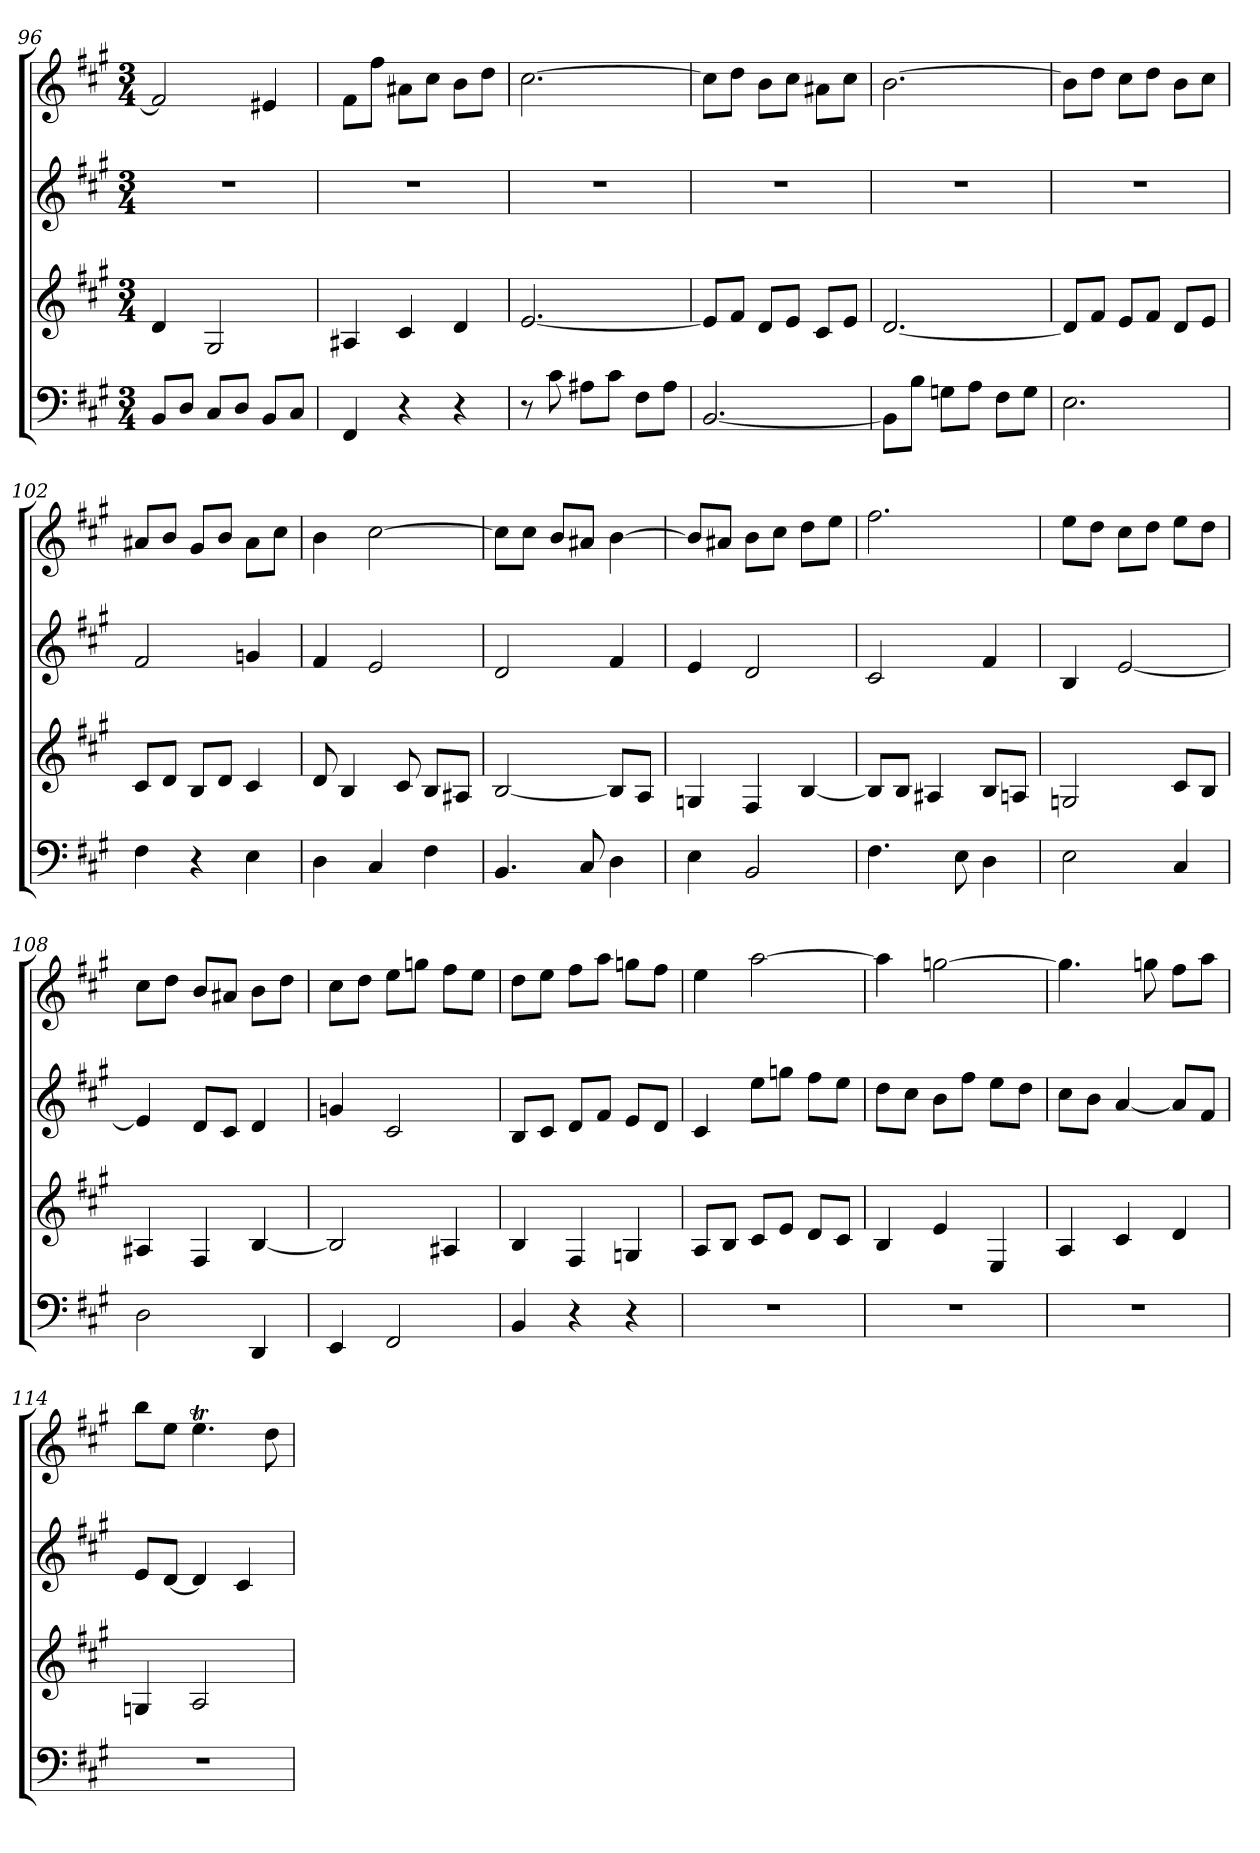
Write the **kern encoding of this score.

**kern	**kern	**kern	**kern
*part4	*part3	*part2	*part1
*staff4	*staff3	*staff2	*staff1
*k[f#c#g#]	*k[f#c#g#]	*k[f#c#g#]	*k[f#c#g#]
*M3/4	*M3/4	*M3/4	*M3/4
=96	=96	=96	=96
8BBL	4d	2.r	2f#]
8DJ	.	.	.
8C#L	2G#	.	.
8DJ	.	.	.
8BBL	.	.	4e#X
8C#J	.	.	.
=97	=97	=97	=97
4FF#	4A#X	2.r	8f#L
.	.	.	8ff#J
4r	4c#	.	8a#XL
.	.	.	8cc#J
4r	4d	.	8bL
.	.	.	8ddJ
=98	=98	=98	=98
8r	[2.e	2.r	[2.cc#
8c#	.	.	.
8A#XL	.	.	.
8c#J	.	.	.
8F#L	.	.	.
8A#J	.	.	.
=99	=99	=99	=99
[2.BB	8eL]	2.r	8cc#L]
.	8f#J	.	8ddJ
.	8dL	.	8bL
.	8eJ	.	8cc#J
.	8c#L	.	8a#XL
.	8eJ	.	8cc#J
=100	=100	=100	=100
8BBL]	[2.d	2.r	[2.b
8BJ	.	.	.
8GnL	.	.	.
8AJ	.	.	.
8F#L	.	.	.
8GJ	.	.	.
=101	=101	=101	=101
2.E	8dL]	2.r	8bL]
.	8f#J	.	8ddJ
.	8eL	.	8cc#L
.	8f#J	.	8ddJ
.	8dL	.	8bL
.	8eJ	.	8cc#J
=102	=102	=102	=102
4F#	8c#L	2f#	8a#XL
.	8dJ	.	8bJ
4r	8BL	.	8g#L
.	8dJ	.	8bJ
4E	4c#	4gn	8a#L
.	.	.	8cc#J
=103	=103	=103	=103
4D	8d	4f#	4b
.	4B	.	.
4C#	.	2e	[2cc#
.	8c#	.	.
4F#	8BL	.	.
.	8A#XJ	.	.
=104	=104	=104	=104
4.BB	[2B	2d	8cc#L]
.	.	.	8cc#J
.	.	.	8bL
8C#	.	.	8a#XJ
4D	8BL]	4f#	[4b
.	8AJ	.	.
=105	=105	=105	=105
4E	4Gn	4e	8bL]
.	.	.	8a#XJ
2BB	4F#	2d	8bL
.	.	.	8cc#J
.	[4B	.	8ddL
.	.	.	8eeJ
=106	=106	=106	=106
4.F#	8BL]	2c#	2.ff#
.	8BJ	.	.
.	4A#X	.	.
8E	.	.	.
4D	8BL	4f#	.
.	8AnJ	.	.
=107	=107	=107	=107
2E	2Gn	4B	8eeL
.	.	.	8ddJ
.	.	[2e	8cc#L
.	.	.	8ddJ
4C#	8c#L	.	8eeL
.	8BJ	.	8ddJ
=108	=108	=108	=108
2D	4A#X	4e]	8cc#L
.	.	.	8ddJ
.	4F#	8dL	8bL
.	.	8c#J	8a#XJ
4DD	[4B	4d	8bL
.	.	.	8ddJ
=109	=109	=109	=109
4EE	2B]	4gn	8cc#L
.	.	.	8ddJ
2FF#	.	2c#	8eeL
.	.	.	8ggnJ
.	4A#X	.	8ff#L
.	.	.	8eeJ
=110	=110	=110	=110
4BB	4B	8BL	8ddL
.	.	8c#J	8eeJ
4r	4F#	8dL	8ff#L
.	.	8f#J	8aaJ
4r	4Gn	8eL	8ggnL
.	.	8dJ	8ff#J
=111	=111	=111	=111
2.r	8AL	4c#	4ee
.	8BJ	.	.
.	8c#L	8eeL	[2aa
.	8eJ	8ggnJ	.
.	8dL	8ff#L	.
.	8c#J	8eeJ	.
=112	=112	=112	=112
2.r	4B	8ddL	4aa]
.	.	8cc#J	.
.	4e	8bL	[2ggn
.	.	8ff#J	.
.	4E	8eeL	.
.	.	8ddJ	.
=113	=113	=113	=113
2.r	4A	8cc#L	4.gg]
.	.	8bJ	.
.	4c#	[4a	.
.	.	.	8ggn
.	4d	8aL]	8ff#L
.	.	8f#J	8aaJ
=114	=114	=114	=114
2.r	4Gn	8eL	8bbL
.	.	[8dJ	8eeJ
.	2A	4d]	4.eeT
.	.	4c#	.
.	.	.	8dd
=	=	=	=
*-	*-	*-	*-
